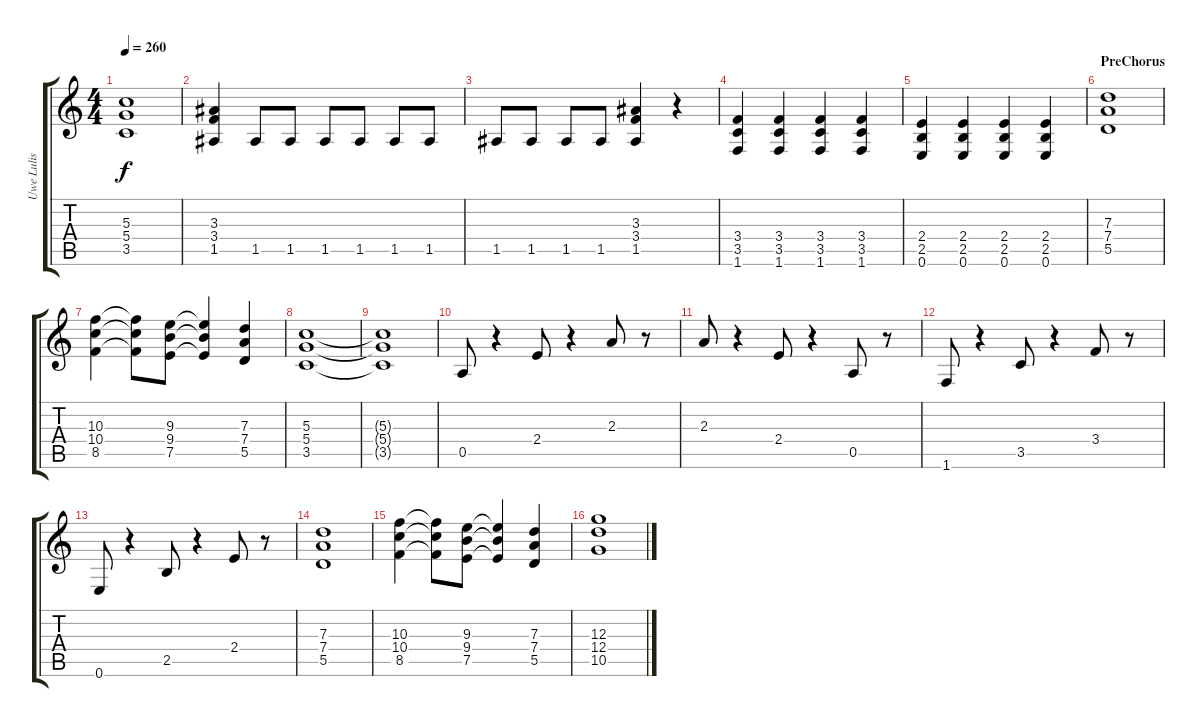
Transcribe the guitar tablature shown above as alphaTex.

\track ("Uwe Lulis" "Uwe Lulis") {instrument distortionguitar}
\staff {score tabs}
\tuning (E4 B3 G3 D3 A2 E2) {hide}
\ts (4 4)
\tempo 260
\clef g2
\ks c
(5.3{t} 5.4{t} 3.5{t}).1{dy f} |
(3.3 3.4 1.5).4 1.5.8 1.5.8 1.5.8 1.5.8 1.5.8 1.5.8 |
1.5.8 1.5.8 1.5.8 1.5.8 (3.3 3.4 1.5).4 r.4 |
(3.4 3.5 1.6).4 (3.4 3.5 1.6).4 (3.4 3.5 1.6).4 (3.4 3.5 1.6).4 |
(2.4 2.5 0.6).4 (2.4 2.5 0.6).4 (2.4 2.5 0.6).4 (2.4 2.5 0.6).4 |
\section ("" "PreChorus")
(7.3 7.4 5.5).1 |
(10.3 10.4 8.5).4 (10.3{t} 10.4{t} 8.5{t}).8 (9.3 9.4 7.5).8 (9.3{t} 9.4{t} 7.5{t}).4 (7.3 7.4 5.5).4 |
(5.3 5.4 3.5).1 |
(5.3{t} 5.4{t} 3.5{t}).1 |
0.5.8 r.4 2.4.8 r.4 2.3.8 r.8 |
2.3.8 r.4 2.4.8 r.4 0.5.8 r.8 |
1.6.8 r.4 3.5.8 r.4 3.4.8 r.8 |
0.6.8 r.4 2.5.8 r.4 2.4.8 r.8 |
(7.3 7.4 5.5).1 |
(10.3 10.4 8.5).4 (10.3{t} 10.4{t} 8.5{t}).8 (9.3 9.4 7.5).8 (9.3{t} 9.4{t} 7.5{t}).4 (7.3 7.4 5.5).4 |
(12.3 12.4 10.5).1
